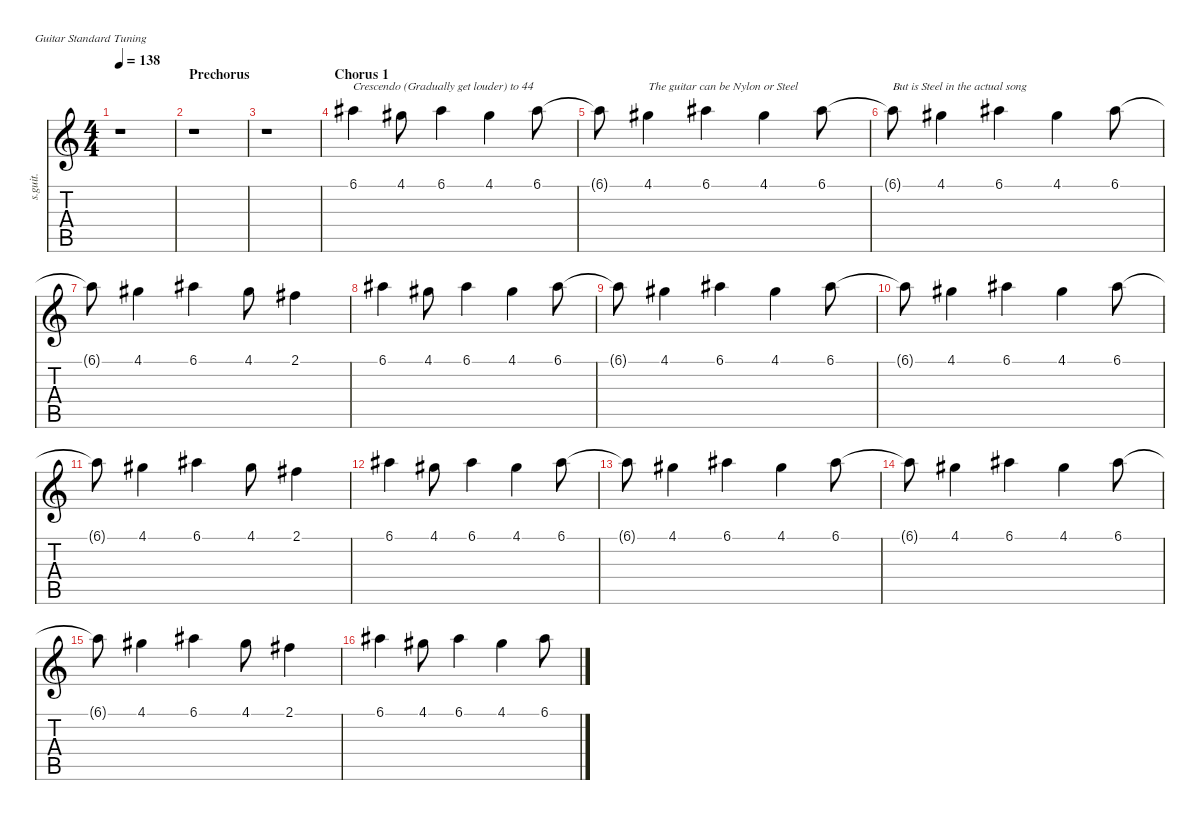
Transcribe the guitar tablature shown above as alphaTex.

\defaultSystemsLayout 4
\hideDynamics
\bracketExtendMode nobrackets
\track ("Noodle | Acoustic Guitar #2" "s.guit.") {instrument acousticguitarnylon}
\staff {score tabs}
\tuning (E4 B3 G3 D3 A2 E2)
\ts (4 4)
\tempo 138
\clef g2
\ks c
r.1{dy p} |
\section ("" "Prechorus")
r.1 |
r.1 |
\section ("" "Chorus 1")
6.1{acc #}.4{txt "Crescendo (Gradually get louder) to 44"} 4.1{acc #}.8 6.1{acc #}.4{dy mp} 4.1{acc #}.4 6.1{acc #}.8 |
6.1{t acc #}.8 4.1{acc #}.4{txt "The guitar can be Nylon or Steel"} 6.1{acc #}.4 4.1{acc #}.4 6.1{acc #}.8 |
6.1{t acc #}.8{txt "But is Steel in the actual song"} 4.1{acc #}.4 6.1{acc #}.4 4.1{acc #}.4 6.1{acc #}.8 |
6.1{t acc #}.8{dy f} 4.1{acc #}.4{dy mp} 6.1{acc #}.4 4.1{acc #}.8{dy fff} 2.1{acc #}.4 |
6.1{acc #}.4 4.1{acc #}.8 6.1{acc #}.4 4.1{acc #}.4 6.1{acc #}.8 |
6.1{t acc #}.8 4.1{acc #}.4 6.1{acc #}.4 4.1{acc #}.4 6.1{acc #}.8 |
6.1{t acc #}.8 4.1{acc #}.4 6.1{acc #}.4 4.1{acc #}.4 6.1{acc #}.8 |
6.1{t acc #}.8{dy f} 4.1{acc #}.4{dy mp} 6.1{acc #}.4 4.1{acc #}.8{dy fff} 2.1{acc #}.4 |
6.1{acc #}.4 4.1{acc #}.8 6.1{acc #}.4 4.1{acc #}.4 6.1{acc #}.8 |
6.1{t acc #}.8 4.1{acc #}.4 6.1{acc #}.4 4.1{acc #}.4 6.1{acc #}.8 |
6.1{t acc #}.8 4.1{acc #}.4 6.1{acc #}.4 4.1{acc #}.4 6.1{acc #}.8 |
6.1{t acc #}.8{dy f} 4.1{acc #}.4{dy mp} 6.1{acc #}.4 4.1{acc #}.8{dy fff} 2.1{acc #}.4 |
6.1{acc #}.4 4.1{acc #}.8 6.1{acc #}.4 4.1{acc #}.4 6.1{acc #}.8
